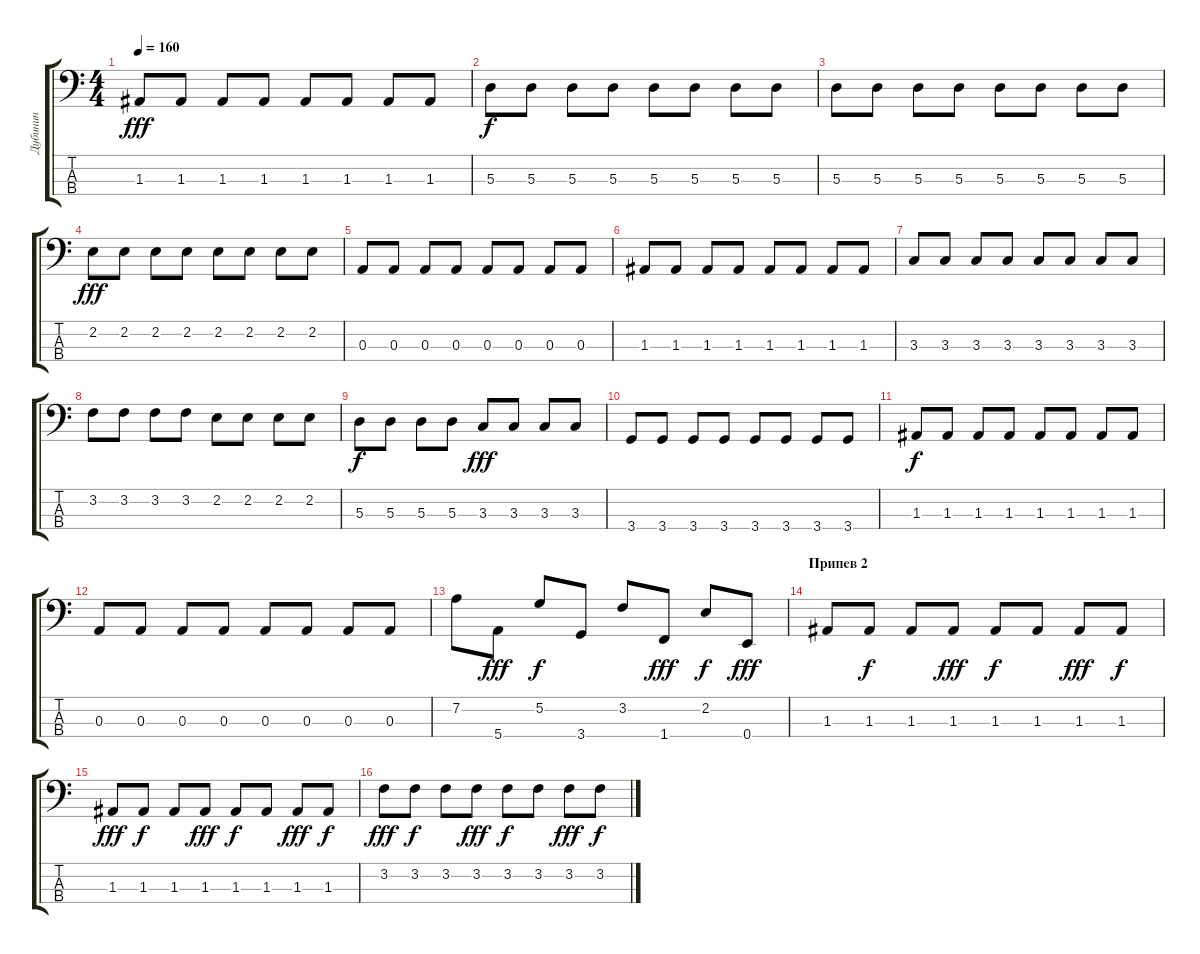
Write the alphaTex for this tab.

\track ("Дубинин" "Дубинин") {instrument electricbassfinger}
\staff {score tabs}
\tuning (G2 D2 A1 E1) {hide}
\ts (4 4)
\tempo 160
\clef f4
\ks c
1.3.8{dy fff} 1.3.8 1.3.8 1.3.8 1.3.8 1.3.8 1.3.8 1.3.8 |
5.3.8{dy f} 5.3.8 5.3.8 5.3.8 5.3.8 5.3.8 5.3.8 5.3.8 |
5.3.8 5.3.8 5.3.8 5.3.8 5.3.8 5.3.8 5.3.8 5.3.8 |
2.2.8{dy fff} 2.2.8 2.2.8 2.2.8 2.2.8 2.2.8 2.2.8 2.2.8 |
0.3.8 0.3.8 0.3.8 0.3.8 0.3.8 0.3.8 0.3.8 0.3.8 |
1.3.8 1.3.8 1.3.8 1.3.8 1.3.8 1.3.8 1.3.8 1.3.8 |
3.3.8 3.3.8 3.3.8 3.3.8 3.3.8 3.3.8 3.3.8 3.3.8 |
3.2.8 3.2.8 3.2.8 3.2.8 2.2.8 2.2.8 2.2.8 2.2.8 |
5.3.8{dy f} 5.3.8 5.3.8 5.3.8 3.3.8{dy fff} 3.3.8 3.3.8 3.3.8 |
3.4.8 3.4.8 3.4.8 3.4.8 3.4.8 3.4.8 3.4.8 3.4.8 |
1.3.8{dy f} 1.3.8 1.3.8 1.3.8 1.3.8 1.3.8 1.3.8 1.3.8 |
0.3.8 0.3.8 0.3.8 0.3.8 0.3.8 0.3.8 0.3.8 0.3.8 |
7.2.8 5.4.8{dy fff} 5.2.8{dy f} 3.4.8 3.2.8 1.4.8{dy fff} 2.2.8{dy f} 0.4.8{dy fff} |
\section ("" "Припев 2")
1.3.8 1.3.8{dy f} 1.3.8 1.3.8{dy fff} 1.3.8{dy f} 1.3.8 1.3.8{dy fff} 1.3.8{dy f} |
1.3.8{dy fff} 1.3.8{dy f} 1.3.8 1.3.8{dy fff} 1.3.8{dy f} 1.3.8 1.3.8{dy fff} 1.3.8{dy f} |
3.2.8{dy fff} 3.2.8{dy f} 3.2.8 3.2.8{dy fff} 3.2.8{dy f} 3.2.8 3.2.8{dy fff} 3.2.8{dy f}
